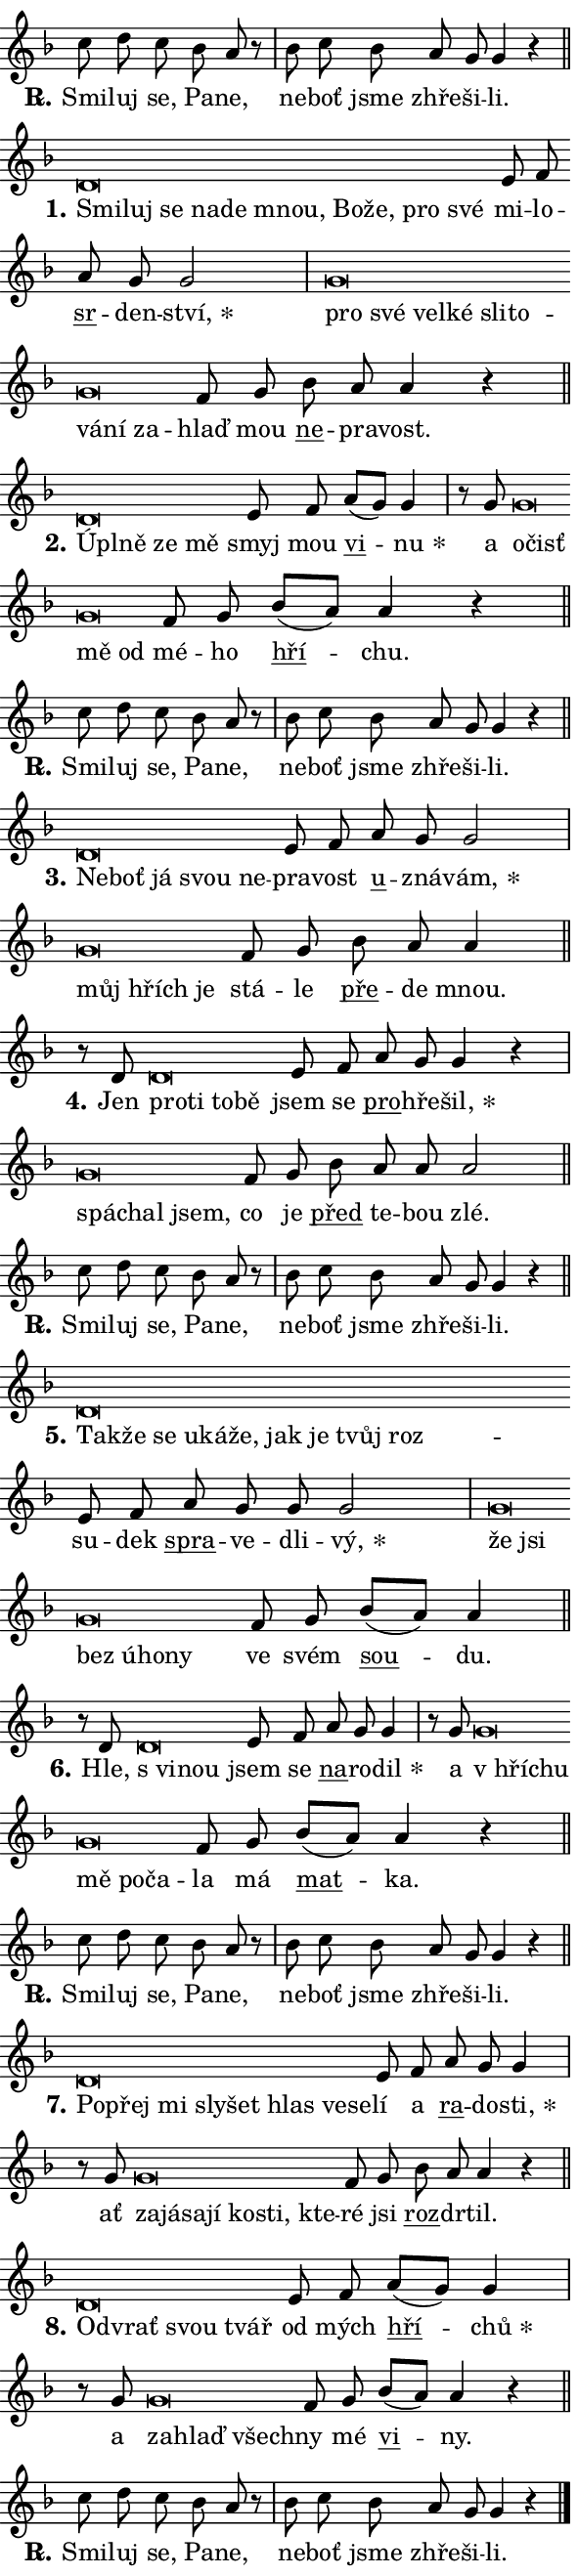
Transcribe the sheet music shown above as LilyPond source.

\version "2.24.0"
\header { tagline = "" }
\paper {
  indent = 0\cm
  top-margin = 0\cm
  right-margin = 0.13\cm % to fit lyric hyphens
  bottom-margin = 0\cm
  left-margin = 0\cm
  paper-width = 10\cm
  page-breaking = #ly:one-page-breaking
  system-system-spacing.basic-distance = #11
  score-system-spacing.basic-distance = #11
  ragged-last = ##f
}


%% Author: Thomas Morley
%% https://lists.gnu.org/archive/html/lilypond-user/2020-05/msg00002.html
#(define (line-position grob)
"Returns position of @var[grob} in current system:
   @code{'start}, if at first time-step
   @code{'end}, if at last time-step
   @code{'middle} otherwise
"
  (let* ((col (ly:item-get-column grob))
         (ln (ly:grob-object col 'left-neighbor))
         (rn (ly:grob-object col 'right-neighbor))
         (col-to-check-left (if (ly:grob? ln) ln col))
         (col-to-check-right (if (ly:grob? rn) rn col))
         (break-dir-left
           (and
             (ly:grob-property col-to-check-left 'non-musical #f)
             (ly:item-break-dir col-to-check-left)))
         (break-dir-right
           (and
             (ly:grob-property col-to-check-right 'non-musical #f)
             (ly:item-break-dir col-to-check-right))))
        (cond ((eqv? 1 break-dir-left) 'start)
              ((eqv? -1 break-dir-right) 'end)
              (else 'middle))))

#(define (tranparent-at-line-position vctor)
  (lambda (grob)
  "Relying on @code{line-position} select the relevant enry from @var{vctor}.
Used to determine transparency,"
    (case (line-position grob)
      ((end) (not (vector-ref vctor 0)))
      ((middle) (not (vector-ref vctor 1)))
      ((start) (not (vector-ref vctor 2))))))

noteHeadBreakVisibility =
#(define-music-function (break-visibility)(vector?)
"Makes @code{NoteHead}s transparent relying on @var{break-visibility}"
#{
  \override NoteHead.transparent =
    #(tranparent-at-line-position break-visibility)
#})

#(define delete-ledgers-for-transparent-note-heads
  (lambda (grob)
    "Reads whether a @code{NoteHead} is transparent.
If so this @code{NoteHead} is removed from @code{'note-heads} from
@var{grob}, which is supposed to be @code{LedgerLineSpanner}.
As a result ledgers are not printed for this @code{NoteHead}"
    (let* ((nhds-array (ly:grob-object grob 'note-heads))
           (nhds-list
             (if (ly:grob-array? nhds-array)
                 (ly:grob-array->list nhds-array)
                 '()))
           ;; Relies on the transparent-property being done before
           ;; Staff.LedgerLineSpanner.after-line-breaking is executed.
           ;; This is fragile ...
           (to-keep
             (remove
               (lambda (nhd)
                 (ly:grob-property nhd 'transparent #f))
               nhds-list)))
      ;; TODO find a better method to iterate over grob-arrays, similiar
      ;; to filter/remove etc for lists
      ;; For now rebuilt from scratch
      (set! (ly:grob-object grob 'note-heads)  '())
      (for-each
        (lambda (nhd)
          (ly:pointer-group-interface::add-grob grob 'note-heads nhd))
        to-keep))))

squashNotes = {
  \override NoteHead.X-extent = #'(-0.2 . 0.2)
  \override NoteHead.Y-extent = #'(-0.75 . 0)
  \override NoteHead.stencil =
    #(lambda (grob)
       (let ((pos (ly:grob-property grob 'staff-position)))
         (begin
           (if (< pos -7) (display "ERROR: Lower brevis then expected\n") (display ""))
           (if (<= pos -6) ly:text-interface::print ly:note-head::print))))
}
unSquashNotes = {
  \revert NoteHead.X-extent
  \revert NoteHead.Y-extent
  \revert NoteHead.stencil
}

hideNotes = \noteHeadBreakVisibility #begin-of-line-visible
unHideNotes = \noteHeadBreakVisibility #all-visible

% work-around for resetting accidentals
% https://lilypond.org/doc/v2.23/Documentation/notation/displaying-rhythms#unmetered-music
cadenzaMeasure = {
  \cadenzaOff
  \partial 1024 s1024
  \cadenzaOn
}

#(define-markup-command (accent layout props text) (markup?)
  "Underline accented syllable"
  (interpret-markup layout props
    #{\markup \override #'(offset . 4.3) \underline { #text }#}))

responsum = \markup \concat {
  "R" \hspace #-1.05 \path #0.1 #'((moveto 0 0.07) (lineto 0.9 0.8)) \hspace #0.05 "."
}

spaceSize = #0.6828661417322834 % exact space size for TeX Gyre Schola

\layout {
  \context {
    \Staff
    \remove "Time_signature_engraver"
    \override LedgerLineSpanner.after-line-breaking = #delete-ledgers-for-transparent-note-heads
  }
  \context {
    \Lyrics {
      \override LyricSpace.minimum-distance = \spaceSize
      \override LyricText.font-name = #"TeX Gyre Schola"
      \override LyricText.font-size = 1
      \override StanzaNumber.font-name = #"TeX Gyre Schola Bold"
      \override StanzaNumber.font-size = 1
    }
  }
  \context {
    \Score 
    \override NoteHead.text =
      #(lambda (grob) 
        (let ((pos (ly:grob-property grob 'staff-position)))
          #{\markup {
            \combine
              \halign #-0.55 \raise #(if (= pos -6) 0 0.5) \override #'(thickness . 2) \draw-line #'(3.2 . 0)
              \musicglyph "noteheads.sM1"
          }#}))
  }
}

% magnetic-lyrics.ily
%
%   written by
%     Jean Abou Samra <jean@abou-samra.fr>
%     Werner Lemberg <wl@gnu.org>
%
%   adapted by
%     Jiri Hon <jiri.hon@gmail.com>
%
% Version 2022-Apr-15

% https://www.mail-archive.com/lilypond-user@gnu.org/msg149350.html

#(define (Left_hyphen_pointer_engraver context)
   "Collect syllable-hyphen-syllable occurrences in lyrics and store
them in properties.  This engraver only looks to the left.  For
example, if the lyrics input is @code{foo -- bar}, it does the
following.

@itemize @bullet
@item
Set the @code{text} property of the @code{LyricHyphen} grob between
@q{foo} and @q{bar} to @code{foo}.

@item
Set the @code{left-hyphen} property of the @code{LyricText} grob with
text @q{foo} to the @code{LyricHyphen} grob between @q{foo} and
@q{bar}.
@end itemize

Use this auxiliary engraver in combination with the
@code{lyric-@/text::@/apply-@/magnetic-@/offset!} hook."
   (let ((hyphen #f)
         (text #f))
     (make-engraver
      (acknowledgers
       ((lyric-syllable-interface engraver grob source-engraver)
        (set! text grob)))
      (end-acknowledgers
       ((lyric-hyphen-interface engraver grob source-engraver)
        ;(when (not (grob::has-interface grob 'lyric-space-interface))
          (set! hyphen grob)));)
      ((stop-translation-timestep engraver)
       (when (and text hyphen)
         (ly:grob-set-object! text 'left-hyphen hyphen))
       (set! text #f)
       (set! hyphen #f)))))

#(define (lyric-text::apply-magnetic-offset! grob)
   "If the space between two syllables is less than the value in
property @code{LyricText@/.details@/.squash-threshold}, move the right
syllable to the left so that it gets concatenated with the left
syllable.

Use this function as a hook for
@code{LyricText@/.after-@/line-@/breaking} if the
@code{Left_@/hyphen_@/pointer_@/engraver} is active."
   (let ((hyphen (ly:grob-object grob 'left-hyphen #f)))
     (when hyphen
       (let ((left-text (ly:spanner-bound hyphen LEFT)))
         (when (grob::has-interface left-text 'lyric-syllable-interface)
           (let* ((common (ly:grob-common-refpoint grob left-text X))
                  (this-x-ext (ly:grob-extent grob common X))
                  (left-x-ext
                   (begin
                     ;; Trigger magnetism for left-text.
                     (ly:grob-property left-text 'after-line-breaking)
                     (ly:grob-extent left-text common X)))
                  ;; `delta` is the gap width between two syllables.
                  (delta (- (interval-start this-x-ext)
                            (interval-end left-x-ext)))
                  (details (ly:grob-property grob 'details))
                  (threshold (assoc-get 'squash-threshold details 0.2)))
             (when (< delta threshold)
               (let* (;; We have to manipulate the input text so that
                      ;; ligatures crossing syllable boundaries are not
                      ;; disabled.  For languages based on the Latin
                      ;; script this is essentially a beautification.
                      ;; However, for non-Western scripts it can be a
                      ;; necessity.
                      (lt (ly:grob-property left-text 'text))
                      (rt (ly:grob-property grob 'text))
                      (is-space (grob::has-interface hyphen 'lyric-space-interface))
                      (space (if is-space " " ""))
                      (extra-delta (if is-space spaceSize 0))
                      ;; Append new syllable.
                      (ltrt-space (if (and (string? lt) (string? rt))
                                (string-append lt space rt)
                                (make-concat-markup (list lt space rt))))
                      ;; Right-align `ltrt` to the right side.
                      (ltrt-space-markup (grob-interpret-markup
                               grob
                               (make-translate-markup
                                (cons (interval-length this-x-ext) 0)
                                (make-right-align-markup ltrt-space)))))
                 (begin
                   ;; Don't print `left-text`.
                   (ly:grob-set-property! left-text 'stencil #f)
                   ;; Set text and stencil (which holds all collected
                   ;; syllables so far) and shift it to the left.
                   (ly:grob-set-property! grob 'text ltrt-space)
                   (ly:grob-set-property! grob 'stencil ltrt-space-markup)
                   (ly:grob-translate-axis! grob (- (- delta extra-delta)) X))))))))))


#(define (lyric-hyphen::displace-bounds-first grob)
   ;; Make very sure this callback isn't triggered too early.
   (let ((left (ly:spanner-bound grob LEFT))
         (right (ly:spanner-bound grob RIGHT)))
     (ly:grob-property left 'after-line-breaking)
     (ly:grob-property right 'after-line-breaking)
     (ly:lyric-hyphen::print grob)))

squashThreshold = #0.4

\layout {
  \context {
    \Lyrics
    \consists #Left_hyphen_pointer_engraver
    \override LyricText.after-line-breaking =
      #lyric-text::apply-magnetic-offset!
    \override LyricHyphen.stencil = #lyric-hyphen::displace-bounds-first
    \override LyricText.details.squash-threshold = \squashThreshold
    \override LyricHyphen.minimum-distance = 0
    \override LyricHyphen.minimum-length = \squashThreshold
  }
}

squashText = \override LyricText.details.squash-threshold = 9999
unSquashText = \override LyricText.details.squash-threshold = \squashThreshold

leftText = \override LyricText.self-alignment-X = #LEFT
unLeftText = \revert LyricText.self-alignment-X

starOffset = #(lambda (grob) 
                (let ((x_offset (ly:self-alignment-interface::aligned-on-x-parent grob)))
                  (if (= x_offset 0) 0 (+ x_offset 1.2))))

star = #(define-music-function (syllable)(string?)
"Append star separator at the end of a syllable"
#{
  \once \override LyricText.X-offset = #starOffset
  \lyricmode { \markup {
    #syllable
    \override #'((font-name . "TeX Gyre Schola Bold")) \hspace #0.2 \lower #0.65 \larger "*"
  } }
#})

starAccent = #(define-music-function (syllable)(string?)
"Append star separator at the end of a syllable and make accent"
#{
  \once \override LyricText.X-offset = #starOffset
  \lyricmode { \markup {
    \accent #syllable
    \override #'((font-name . "TeX Gyre Schola Bold")) \hspace #0.2 \lower #0.65 \larger "*"
  } }
#})

breath = #(define-music-function (syllable)(string?)
"Append breathing indicator at the end of a syllable"
#{
  \lyricmode { \markup { #syllable "+" } }
#})

optionalBreath = #(define-music-function (syllable)(string?)
"Append optional breathing indicator at the end of a syllable"
#{
  \lyricmode { \markup { #syllable "(+)" } }
#})


\score {
    <<
        \new Voice = "melody" { \cadenzaOn \key f \major \relative { c''8 d c bes a r \cadenzaMeasure \bar "|" bes c bes \bar "" a g g4 r \cadenzaMeasure \bar "||" \break } }
        \new Lyrics \lyricsto "melody" { \lyricmode { \set stanza = \responsum
Smi -- luj se, Pa -- ne, ne -- boť jsme zhře -- ši -- li. } }
    >>
    \layout {}
}

\score {
    <<
        \new Voice = "melody" { \cadenzaOn \key f \major \relative { \squashNotes d'\breve*1/16 \hideNotes \breve*1/16 \bar "" \breve*1/16 \bar "" \breve*1/16 \bar "" \breve*1/16 \bar "" \breve*1/16 \bar "" \breve*1/16 \bar "" \breve*1/16 \bar "" \breve*1/16 \breve*1/16 \bar "" \unHideNotes \unSquashNotes e8 f \bar "" a g g2 \cadenzaMeasure \bar "|" \squashNotes g\breve*1/16 \hideNotes \breve*1/16 \bar "" \breve*1/16 \bar "" \breve*1/16 \bar "" \breve*1/16 \bar "" \breve*1/16 \bar "" \breve*1/16 \bar "" \breve*1/16 \breve*1/16 \bar "" \unHideNotes \unSquashNotes f8 g \bar "" bes a a4 r \cadenzaMeasure \bar "||" \break } }
        \new Lyrics \lyricsto "melody" { \lyricmode { \set stanza = "1."
\leftText Smi -- \squashText luj se na -- de mnou, Bo -- že, pro své \unLeftText \unSquashText mi -- lo -- \markup \accent sr -- den -- \star ství, \leftText pro \squashText své vel -- ké sli -- to -- vá -- ní za -- \unLeftText \unSquashText hlaď mou \markup \accent ne -- pra -- vost. } }
    >>
    \layout {}
}

\score {
    <<
        \new Voice = "melody" { \cadenzaOn \key f \major \relative { \squashNotes d'\breve*1/16 \hideNotes \breve*1/16 \bar "" \breve*1/16 \breve*1/16 \bar "" \unHideNotes \unSquashNotes e8 f \bar "" a[( g)] g4 \cadenzaMeasure \bar "|" r8 g8 \squashNotes g\breve*1/16 \hideNotes \breve*1/16 \bar "" \breve*1/16 \breve*1/16 \bar "" \unHideNotes \unSquashNotes f8 g \bar "" bes[( a)] a4 r \cadenzaMeasure \bar "||" \break } }
        \new Lyrics \lyricsto "melody" { \lyricmode { \set stanza = "2."
\leftText Úpl -- \squashText ně ze mě \unLeftText \unSquashText smyj mou \markup \accent vi -- \star nu a \leftText o -- \squashText čisť mě od \unLeftText \unSquashText mé -- ho \markup \accent hří -- chu. } }
    >>
    \layout {}
}

\score {
    <<
        \new Voice = "melody" { \cadenzaOn \key f \major \relative { c''8 d c bes a r \cadenzaMeasure \bar "|" bes c bes \bar "" a g g4 r \cadenzaMeasure \bar "||" \break } }
        \new Lyrics \lyricsto "melody" { \lyricmode { \set stanza = \responsum
Smi -- luj se, Pa -- ne, ne -- boť jsme zhře -- ši -- li. } }
    >>
    \layout {}
}

\score {
    <<
        \new Voice = "melody" { \cadenzaOn \key f \major \relative { \squashNotes d'\breve*1/16 \hideNotes \breve*1/16 \bar "" \breve*1/16 \bar "" \breve*1/16 \breve*1/16 \bar "" \unHideNotes \unSquashNotes e8 f \bar "" a g g2 \cadenzaMeasure \bar "|" \squashNotes g\breve*1/16 \hideNotes \breve*1/16 \breve*1/16 \bar "" \unHideNotes \unSquashNotes f8 g \bar "" bes a a4 \cadenzaMeasure \bar "||" \break } }
        \new Lyrics \lyricsto "melody" { \lyricmode { \set stanza = "3."
\leftText Ne -- \squashText boť já svou ne -- \unLeftText \unSquashText pra -- vost \markup \accent u -- zná -- \star vám, \leftText můj \squashText hřích je \unLeftText \unSquashText stá -- le \markup \accent pře -- de mnou. } }
    >>
    \layout {}
}

\score {
    <<
        \new Voice = "melody" { \cadenzaOn \key f \major \relative { r8 d'8 \squashNotes d\breve*1/16 \hideNotes \breve*1/16 \bar "" \breve*1/16 \breve*1/16 \bar "" \unHideNotes \unSquashNotes e8 f \bar "" a g g4 r \cadenzaMeasure \bar "|" \squashNotes g\breve*1/16 \hideNotes \breve*1/16 \breve*1/16 \bar "" \unHideNotes \unSquashNotes f8 g \bar "" bes a a a2 \cadenzaMeasure \bar "||" \break } }
        \new Lyrics \lyricsto "melody" { \lyricmode { \set stanza = "4."
Jen \leftText pro -- \squashText ti to -- bě \unLeftText \unSquashText jsem se \markup \accent pro -- hře -- \star šil, \leftText spá -- \squashText chal jsem, \unLeftText \unSquashText co je \markup \accent před te -- bou zlé. } }
    >>
    \layout {}
}

\score {
    <<
        \new Voice = "melody" { \cadenzaOn \key f \major \relative { c''8 d c bes a r \cadenzaMeasure \bar "|" bes c bes \bar "" a g g4 r \cadenzaMeasure \bar "||" \break } }
        \new Lyrics \lyricsto "melody" { \lyricmode { \set stanza = \responsum
Smi -- luj se, Pa -- ne, ne -- boť jsme zhře -- ši -- li. } }
    >>
    \layout {}
}

\score {
    <<
        \new Voice = "melody" { \cadenzaOn \key f \major \relative { \squashNotes d'\breve*1/16 \hideNotes \breve*1/16 \bar "" \breve*1/16 \bar "" \breve*1/16 \bar "" \breve*1/16 \bar "" \breve*1/16 \bar "" \breve*1/16 \bar "" \breve*1/16 \bar "" \breve*1/16 \breve*1/16 \bar "" \unHideNotes \unSquashNotes e8 f \bar "" a g g g2 \cadenzaMeasure \bar "|" \squashNotes g\breve*1/16 \hideNotes \breve*1/16 \bar "" \breve*1/16 \bar "" \breve*1/16 \bar "" \breve*1/16 \breve*1/16 \bar "" \unHideNotes \unSquashNotes f8 g \bar "" bes[( a)] a4 \cadenzaMeasure \bar "||" \break } }
        \new Lyrics \lyricsto "melody" { \lyricmode { \set stanza = "5."
\leftText Tak -- \squashText že se u -- ká -- že, jak je tvůj roz -- \unLeftText \unSquashText su -- dek \markup \accent spra -- ve -- dli -- \star vý, \leftText že \squashText jsi bez ú -- ho -- ny \unLeftText \unSquashText ve svém \markup \accent sou -- du. } }
    >>
    \layout {}
}

\score {
    <<
        \new Voice = "melody" { \cadenzaOn \key f \major \relative { r8 d'8 \squashNotes d\breve*1/16 \hideNotes \breve*1/16 \bar "" \unHideNotes \unSquashNotes e8 f \bar "" a g g4 \cadenzaMeasure \bar "|" r8 g8 \squashNotes g\breve*1/16 \hideNotes \breve*1/16 \bar "" \breve*1/16 \bar "" \breve*1/16 \breve*1/16 \bar "" \unHideNotes \unSquashNotes f8 g \bar "" bes[( a)] a4 r \cadenzaMeasure \bar "||" \break } }
        \new Lyrics \lyricsto "melody" { \lyricmode { \set stanza = "6."
Hle, \leftText "s vi" -- \squashText nou \unLeftText \unSquashText jsem se \markup \accent na -- ro -- \star dil a \leftText "v hří" -- \squashText chu mě po -- ča -- \unLeftText \unSquashText la má \markup \accent mat -- ka. } }
    >>
    \layout {}
}

\score {
    <<
        \new Voice = "melody" { \cadenzaOn \key f \major \relative { c''8 d c bes a r \cadenzaMeasure \bar "|" bes c bes \bar "" a g g4 r \cadenzaMeasure \bar "||" \break } }
        \new Lyrics \lyricsto "melody" { \lyricmode { \set stanza = \responsum
Smi -- luj se, Pa -- ne, ne -- boť jsme zhře -- ši -- li. } }
    >>
    \layout {}
}

\score {
    <<
        \new Voice = "melody" { \cadenzaOn \key f \major \relative { \squashNotes d'\breve*1/16 \hideNotes \breve*1/16 \bar "" \breve*1/16 \bar "" \breve*1/16 \bar "" \breve*1/16 \bar "" \breve*1/16 \bar "" \breve*1/16 \breve*1/16 \bar "" \unHideNotes \unSquashNotes e8 f \bar "" a g g4 \cadenzaMeasure \bar "|" r8 g8 \squashNotes g\breve*1/16 \hideNotes \breve*1/16 \bar "" \breve*1/16 \bar "" \breve*1/16 \bar "" \breve*1/16 \bar "" \breve*1/16 \breve*1/16 \bar "" \unHideNotes \unSquashNotes f8 g \bar "" bes a a4 r \cadenzaMeasure \bar "||" \break } }
        \new Lyrics \lyricsto "melody" { \lyricmode { \set stanza = "7."
\leftText Po -- \squashText přej mi sly -- šet hlas ve -- se -- \unLeftText \unSquashText lí a \markup \accent ra -- do -- \star sti, ať \leftText za -- \squashText já -- sa -- jí ko -- sti, kte -- \unLeftText \unSquashText ré jsi \markup \accent roz -- dr -- til. } }
    >>
    \layout {}
}

\score {
    <<
        \new Voice = "melody" { \cadenzaOn \key f \major \relative { \squashNotes d'\breve*1/16 \hideNotes \breve*1/16 \bar "" \breve*1/16 \breve*1/16 \bar "" \unHideNotes \unSquashNotes e8 f \bar "" a[( g)] g4 \cadenzaMeasure \bar "|" r8 g8 \squashNotes g\breve*1/16 \hideNotes \breve*1/16 \breve*1/16 \bar "" \unHideNotes \unSquashNotes f8 g \bar "" bes[( a)] a4 r \cadenzaMeasure \bar "||" \break } }
        \new Lyrics \lyricsto "melody" { \lyricmode { \set stanza = "8."
\leftText Od -- \squashText vrať svou tvář \unLeftText \unSquashText od mých \markup \accent hří -- \star chů a \leftText za -- \squashText hlaď všech -- \unLeftText \unSquashText ny mé \markup \accent vi -- ny. } }
    >>
    \layout {}
}

\score {
    <<
        \new Voice = "melody" { \cadenzaOn \key f \major \relative { c''8 d c bes a r \cadenzaMeasure \bar "|" bes c bes \bar "" a g g4 r \cadenzaMeasure \bar "||" \break } \bar "|." }
        \new Lyrics \lyricsto "melody" { \lyricmode { \set stanza = \responsum
Smi -- luj se, Pa -- ne, ne -- boť jsme zhře -- ši -- li. } }
    >>
    \layout {}
}
